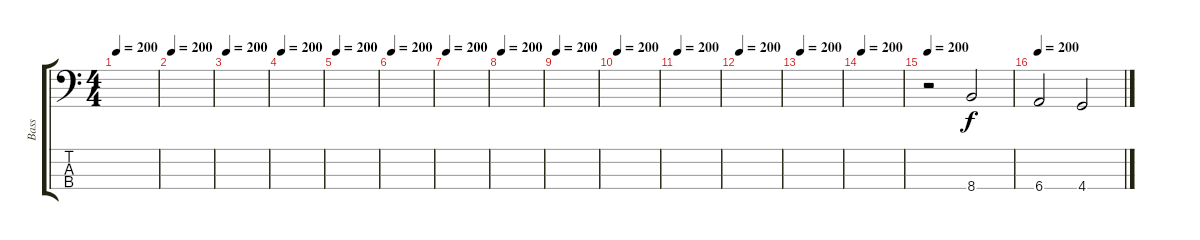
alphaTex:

\track ("Bass" "Bass") {instrument electricbassfinger}
\staff {score tabs}
\tuning (Gb2 Db2 Ab1 Eb1) {hide}
\ts (4 4)
\tempo 200
\clef f4
\ks c
|
\tempo 200
|
\tempo 200
|
\tempo 200
|
\tempo 200
|
\tempo 200
|
\tempo 200
|
\tempo 200
|
\tempo 200
|
\tempo 200
|
\tempo 200
|
\tempo 200
|
\tempo 200
|
\tempo 200
|
\tempo 200
r.2 8.4.2 |
\tempo 200
6.4.2 4.4.2
